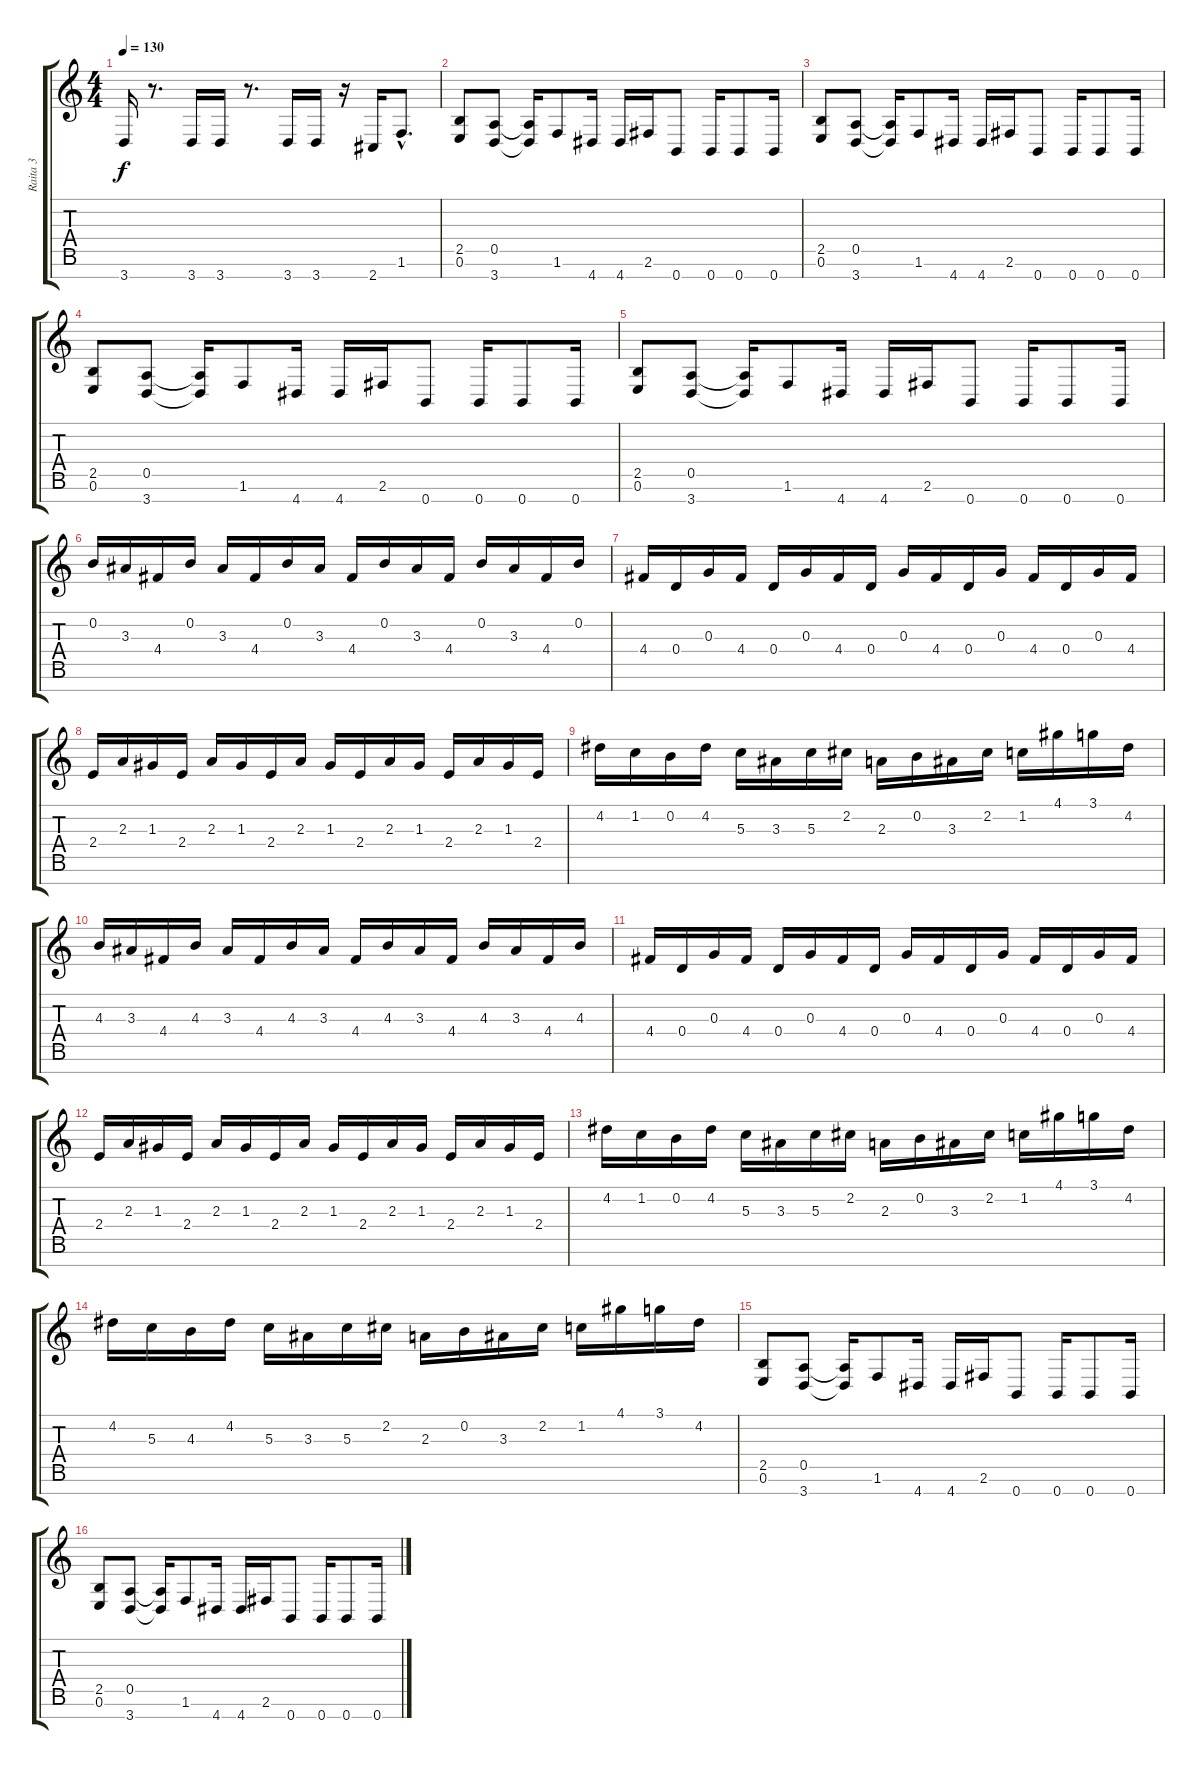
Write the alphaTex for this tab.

\track ("Raita 3" "Raita 3") {instrument distortionguitar}
\staff {score tabs}
\tuning (E4 B3 G3 D3 A2 E2 B1) {hide}
\ts (4 4)
\tempo 130
\clef g2
\ks c
3.7.16{dy f} r.8{d} 3.7.16 3.7.16 r.8{d} 3.7.16 3.7.16 r.16 2.7.16 1.6{hac}.8{d} |
(2.5 0.6).8 (0.5 3.7).8 (0.5{t} 3.7{t}).16 1.6.8 4.7.16 4.7.16 2.6.16 0.7.8 0.7.16 0.7.8 0.7.16 |
(2.5 0.6).8 (0.5 3.7).8 (0.5{t} 3.7{t}).16 1.6.8 4.7.16 4.7.16 2.6.16 0.7.8 0.7.16 0.7.8 0.7.16 |
(2.5 0.6).8 (0.5 3.7).8 (0.5{t} 3.7{t}).16 1.6.8 4.7.16 4.7.16 2.6.16 0.7.8 0.7.16 0.7.8 0.7.16 |
(2.5 0.6).8 (0.5 3.7).8 (0.5{t} 3.7{t}).16 1.6.8 4.7.16 4.7.16 2.6.16 0.7.8 0.7.16 0.7.8 0.7.16 |
0.2.16 3.3.16 4.4.16 0.2.16 3.3.16 4.4.16 0.2.16 3.3.16 4.4.16 0.2.16 3.3.16 4.4.16 0.2.16 3.3.16 4.4.16 0.2.16 |
4.4.16 0.4.16 0.3.16 4.4.16 0.4.16 0.3.16 4.4.16 0.4.16 0.3.16 4.4.16 0.4.16 0.3.16 4.4.16 0.4.16 0.3.16 4.4.16 |
2.4.16 2.3.16 1.3.16 2.4.16 2.3.16 1.3.16 2.4.16 2.3.16 1.3.16 2.4.16 2.3.16 1.3.16 2.4.16 2.3.16 1.3.16 2.4.16 |
4.2.16 1.2.16 0.2.16 4.2.16 5.3.16 3.3.16 5.3.16 2.2.16 2.3.16 0.2.16 3.3.16 2.2.16 1.2.16 4.1.16 3.1.16 4.2.16 |
4.3.16 3.3.16 4.4.16 4.3.16 3.3.16 4.4.16 4.3.16 3.3.16 4.4.16 4.3.16 3.3.16 4.4.16 4.3.16 3.3.16 4.4.16 4.3.16 |
4.4.16 0.4.16 0.3.16 4.4.16 0.4.16 0.3.16 4.4.16 0.4.16 0.3.16 4.4.16 0.4.16 0.3.16 4.4.16 0.4.16 0.3.16 4.4.16 |
2.4.16 2.3.16 1.3.16 2.4.16 2.3.16 1.3.16 2.4.16 2.3.16 1.3.16 2.4.16 2.3.16 1.3.16 2.4.16 2.3.16 1.3.16 2.4.16 |
4.2.16 1.2.16 0.2.16 4.2.16 5.3.16 3.3.16 5.3.16 2.2.16 2.3.16 0.2.16 3.3.16 2.2.16 1.2.16 4.1.16 3.1.16 4.2.16 |
4.2.16 5.3.16 4.3.16 4.2.16 5.3.16 3.3.16 5.3.16 2.2.16 2.3.16 0.2.16 3.3.16 2.2.16 1.2.16 4.1.16 3.1.16 4.2.16 |
(2.5 0.6).8 (0.5 3.7).8 (0.5{t} 3.7{t}).16 1.6.8 4.7.16 4.7.16 2.6.16 0.7.8 0.7.16 0.7.8 0.7.16 |
(2.5 0.6).8 (0.5 3.7).8 (0.5{t} 3.7{t}).16 1.6.8 4.7.16 4.7.16 2.6.16 0.7.8 0.7.16 0.7.8 0.7.16
